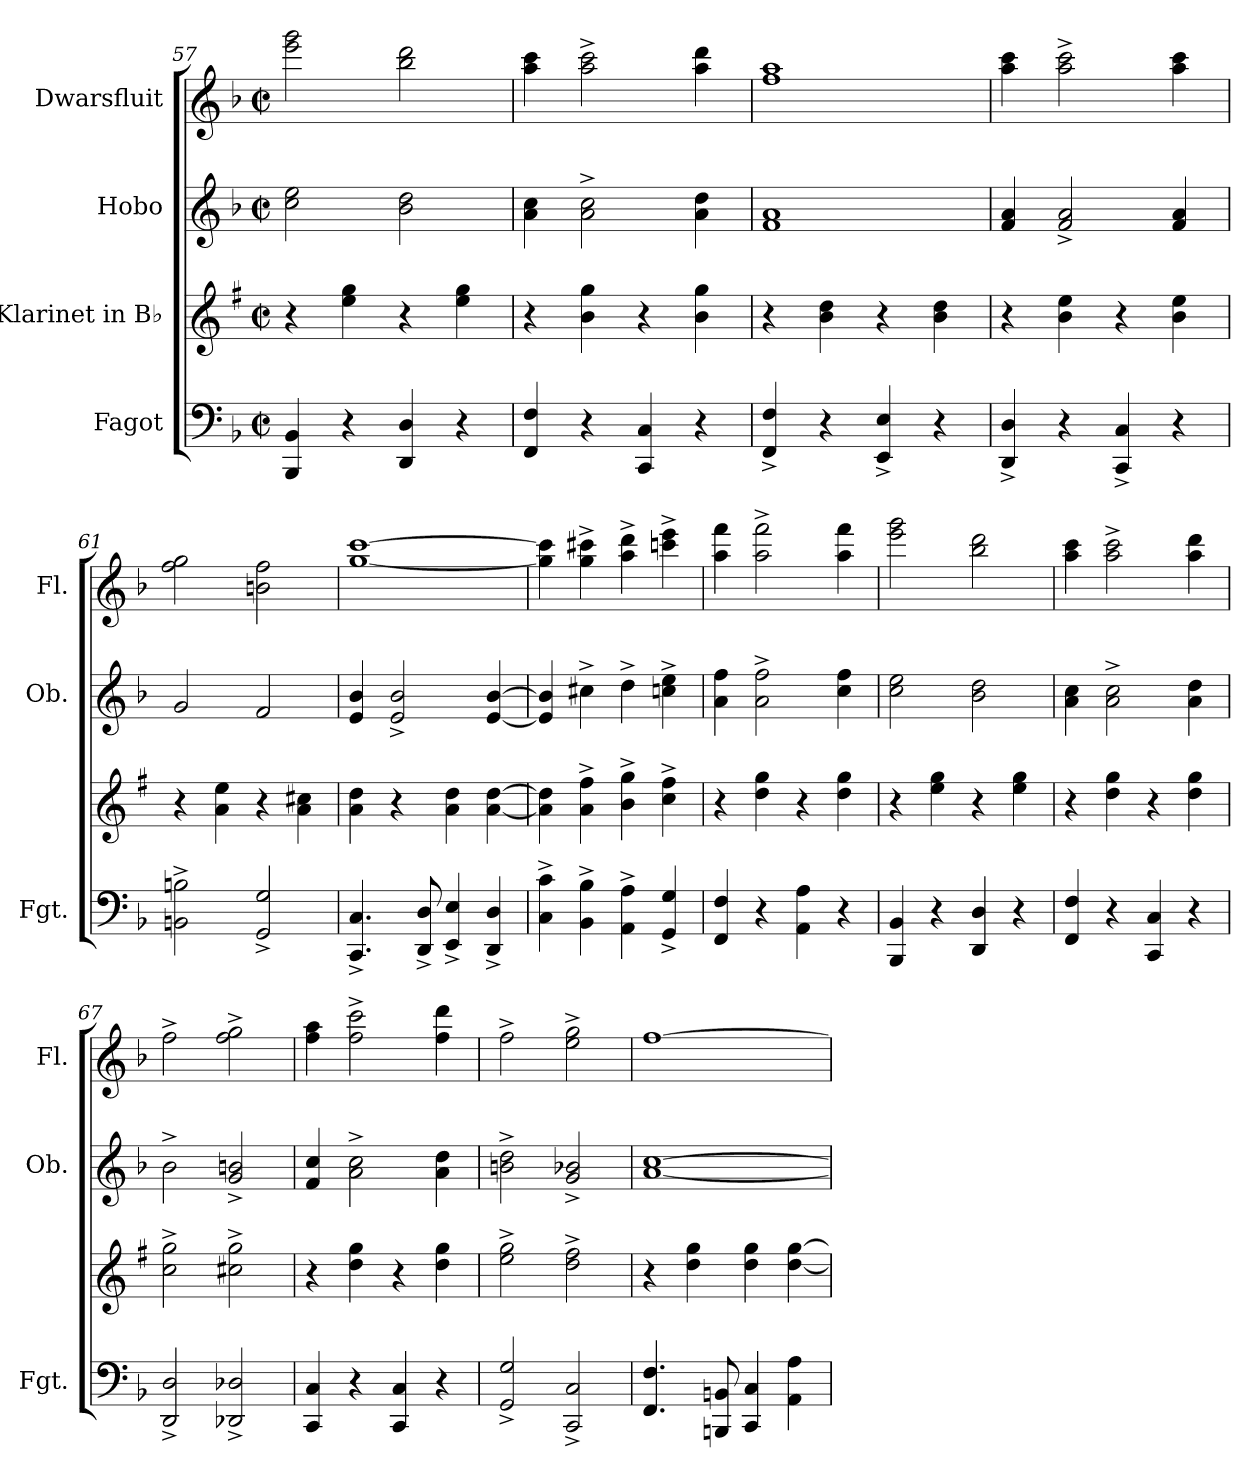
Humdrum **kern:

**kern	**kern	**kern	**kern
*part4	*part3	*part2	*part1
*staff4	*staff3	*staff2	*staff1
*I"Fagot	*I"Klarinet in B♭	*I"Hobo	*I"Dwarsfluit
*I'Fgt.	*	*I'Ob.	*I'Fl.
*clefF4	*clefG2	*clefG2	*clefG2
*	*ITrd1c2	*	*
*k[b-]	*k[b-]	*k[b-]	*k[b-]
*M2/2	*M2/2	*M2/2	*M2/2
*met(c|)	*met(c|)	*met(c|)	*met(c|)
=57	=57	=57	=57
4BBB-/ 4BB-/	4r	2cc\ 2ee\	2eee\ 2ggg\
4r	4dd\ 4ff\	.	.
4DD/ 4D/	4r	2b-\ 2dd\	2bb-\ 2ddd\
4r	4dd\ 4ff\	.	.
=58	=58	=58	=58
4FF/ 4F/	4r	4a\ 4cc\	4aa\ 4ccc\
4r	4a\ 4ff\	2a\^ 2cc\^	2aa\^ 2ccc\^
4CC/ 4C/	4r	.	.
4r	4a\ 4ff\	4a\ 4dd\	4aa\ 4ddd\
=59	=59	=59	=59
4FF/^ 4F/^	4r	1f 1a	1ff 1aa
4r	4a\ 4cc\	.	.
4EE/^ 4E/^	4r	.	.
4r	4a\ 4cc\	.	.
=60	=60	=60	=60
4DD/^ 4D/^	4r	4f/ 4a/	4aa\ 4ccc\
4r	4a\ 4dd\	2f/^ 2a/^	2aa\^ 2ccc\^
4CC/^ 4C/^	4r	.	.
4r	4a\ 4dd\	4f/ 4a/	4aa\ 4ccc\
=61	=61	=61	=61
2BBn\^ 2Bn\^	4r	2g/	2ff\ 2gg\
.	4g\ 4dd\	.	.
2GG/^ 2G/^	4r	2f/	2bn\ 2ff\
.	4g\ 4bn\	.	.
=62	=62	=62	=62
4.CC/^ 4.C/^	4g\ 4cc\	4e/ 4b-/	[1gg [1ccc
.	4r	2e/^ 2b-/^	.
8DD/^ 8D/^	.	.	.
4EE/^ 4E/^	4g\ 4cc\	.	.
4DD/^ 4D/^	[4g\ [4cc\	[4e/ [4b-/	.
!!LO:LB:g=z
=63	=63	=63	=63
4C\^ 4c\^	4g\] 4cc\]	4e/] 4b-/]	4gg\] 4ccc\]
4BB-\^ 4B-\^	4g\^ 4ee\^	4cc#X^\	4gg\^ 4ccc#X\^
4AA\^ 4A\^	4a\^ 4ff\^	4dd^\	4aa\^ 4ddd\^
4GG/^ 4G/^	4b-\^ 4ee\^	4ccn\^ 4ee\^	4cccn\^ 4eee\^
=64	=64	=64	=64
4FF/ 4F/	4r	4a\ 4ff\	4aa\ 4fff\
4r	4cc\ 4ff\	2a\^ 2ff\^	2aa\^ 2fff\^
4AA\ 4A\	4r	.	.
4r	4cc\ 4ff\	4cc\ 4ff\	4aa\ 4fff\
=65	=65	=65	=65
4BBB-/ 4BB-/	4r	2cc\ 2ee\	2eee\ 2ggg\
4r	4dd\ 4ff\	.	.
4DD/ 4D/	4r	2b-\ 2dd\	2bb-\ 2ddd\
4r	4dd\ 4ff\	.	.
=66	=66	=66	=66
4FF/ 4F/	4r	4a\ 4cc\	4aa\ 4ccc\
4r	4cc\ 4ff\	2a\^ 2cc\^	2aa\^ 2ccc\^
4CC/ 4C/	4r	.	.
4r	4cc\ 4ff\	4a\ 4dd\	4aa\ 4ddd\
=67	=67	=67	=67
2DD/^ 2D/^	2b-\^ 2ff\^	2b-^\	2ff^\
2DD-X/^ 2D-X/^	2bn\^ 2ff\^	2g/^ 2bn/^	2ff\^ 2gg\^
=68	=68	=68	=68
4CC/ 4C/	4r	4f/ 4cc/	4ff\ 4aa\
4r	4cc\ 4ff\	2a\^ 2cc\^	2ff\^ 2ccc\^
4CC/ 4C/	4r	.	.
4r	4cc\ 4ff\	4a\ 4dd\	4ff\ 4ddd\
=69	=69	=69	=69
2GG/^ 2G/^	2dd\^ 2ff\^	2bn\^ 2dd\^	2ff^\
2CC/^ 2C/^	2cc\^ 2ee\^	2g/^ 2b-X/^	2ee\^ 2gg\^
!!LO:LB:g=z
=70	=70	=70	=70
4.FF/ 4.F/	4r	[1a [1cc	[1ff
.	4cc\ 4ff\	.	.
8BBBn/ 8BBn/	.	.	.
4CC/ 4C/	4cc\ 4ff\	.	.
4AA\ 4A\	[4cc\ [4ff\	.	.
=	=	=	=
*-	*-	*-	*-
